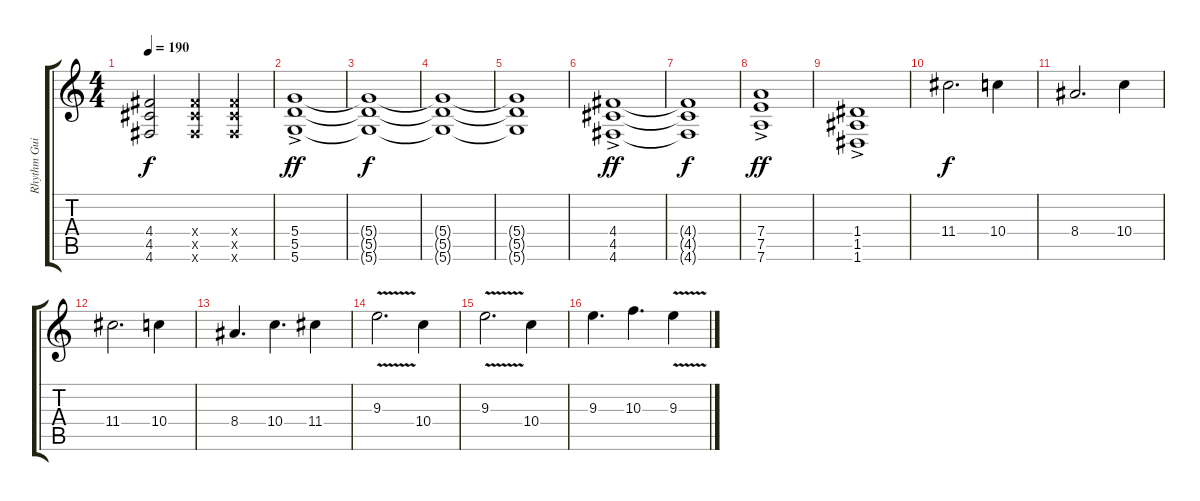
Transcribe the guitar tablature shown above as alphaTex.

\track ("Rhythm Guitar" "Rhythm Gui") {instrument acousticguitarsteel}
\staff {score tabs}
\tuning (E4 B3 G3 D3 A2 D2) {hide}
\ts (4 4)
\tempo 190
\clef g2
\ks c
(4.4{t} 4.5{t} 4.6{t}).2{dy f} (4.4{x} 4.5{x} 4.6{x}).4{volume 14} (4.4{x} 4.5{x} 4.6{x}).4 |
(5.4 5.5{ac} 5.6).1{dy ff volume 10} |
(5.4{t} 5.5{t} 5.6{t}).1{dy f} |
(5.4{t} 5.5{t} 5.6{t}).1 |
(5.4{t} 5.5{t} 5.6{t}).1 |
(4.4 4.5{ac} 4.6).1{dy ff volume 13} |
(4.4{t} 4.5{t} 4.6{t}).1{dy f volume 12} |
(7.4 7.5{ac} 7.6).1{dy ff volume 13} |
(1.4 1.5{ac} 1.6).1{volume 13} |
11.4.2{d dy f volume 14 instrument overdrivenguitar} 10.4.4 |
8.4.2{d} 10.4.4 |
11.4.2{d} 10.4.4 |
8.4.4{d} 10.4.4{d} 11.4.4 |
9.3{v}.2{d} 10.4.4 |
9.3{v}.2{d} 10.4.4 |
9.3.4{d} 10.3.4{d} 9.3{v}.4
